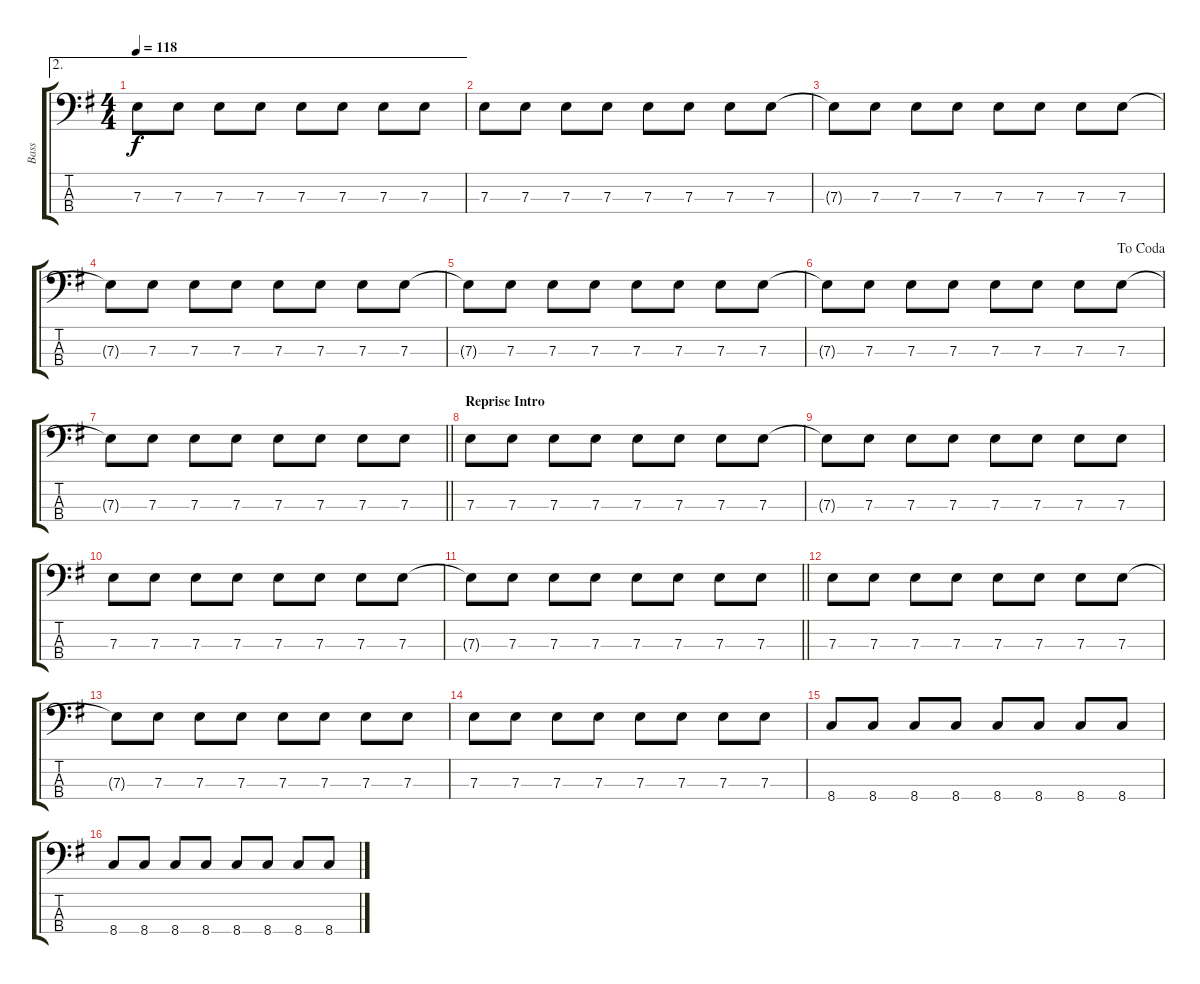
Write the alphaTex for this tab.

\track ("Bass" "Bass") {instrument electricbassfinger}
\staff {score tabs}
\tuning (G2 D2 A1 E1) {hide}
\ae 2
\ts (4 4)
\tempo 118
\clef f4
\ks g
7.3.8{dy f} 7.3.8 7.3.8 7.3.8 7.3.8 7.3.8 7.3.8 7.3.8 |
7.3.8 7.3.8 7.3.8 7.3.8 7.3.8 7.3.8 7.3.8 7.3.8 |
7.3{t}.8 7.3.8 7.3.8 7.3.8 7.3.8 7.3.8 7.3.8 7.3.8 |
7.3{t}.8 7.3.8 7.3.8 7.3.8 7.3.8 7.3.8 7.3.8 7.3.8 |
7.3{t}.8 7.3.8 7.3.8 7.3.8 7.3.8 7.3.8 7.3.8 7.3.8 |
\jump dacoda
7.3{t}.8 7.3.8 7.3.8 7.3.8 7.3.8 7.3.8 7.3.8 7.3.8 |
\barLineRight lightlight
7.3{t}.8 7.3.8 7.3.8 7.3.8 7.3.8 7.3.8 7.3.8 7.3.8 |
\section ("" "Reprise Intro")
7.3.8 7.3.8 7.3.8 7.3.8 7.3.8 7.3.8 7.3.8 7.3.8 |
7.3{t}.8 7.3.8 7.3.8 7.3.8 7.3.8 7.3.8 7.3.8 7.3.8 |
7.3.8 7.3.8 7.3.8 7.3.8 7.3.8 7.3.8 7.3.8 7.3.8 |
\barLineRight lightlight
7.3{t}.8 7.3.8 7.3.8 7.3.8 7.3.8 7.3.8 7.3.8 7.3.8 |
7.3.8 7.3.8 7.3.8 7.3.8 7.3.8 7.3.8 7.3.8 7.3.8 |
7.3{t}.8 7.3.8 7.3.8 7.3.8 7.3.8 7.3.8 7.3.8 7.3.8 |
7.3.8 7.3.8 7.3.8 7.3.8 7.3.8 7.3.8 7.3.8 7.3.8 |
8.4.8 8.4.8 8.4.8 8.4.8 8.4.8 8.4.8 8.4.8 8.4.8 |
8.4.8 8.4.8 8.4.8 8.4.8 8.4.8 8.4.8 8.4.8 8.4.8
